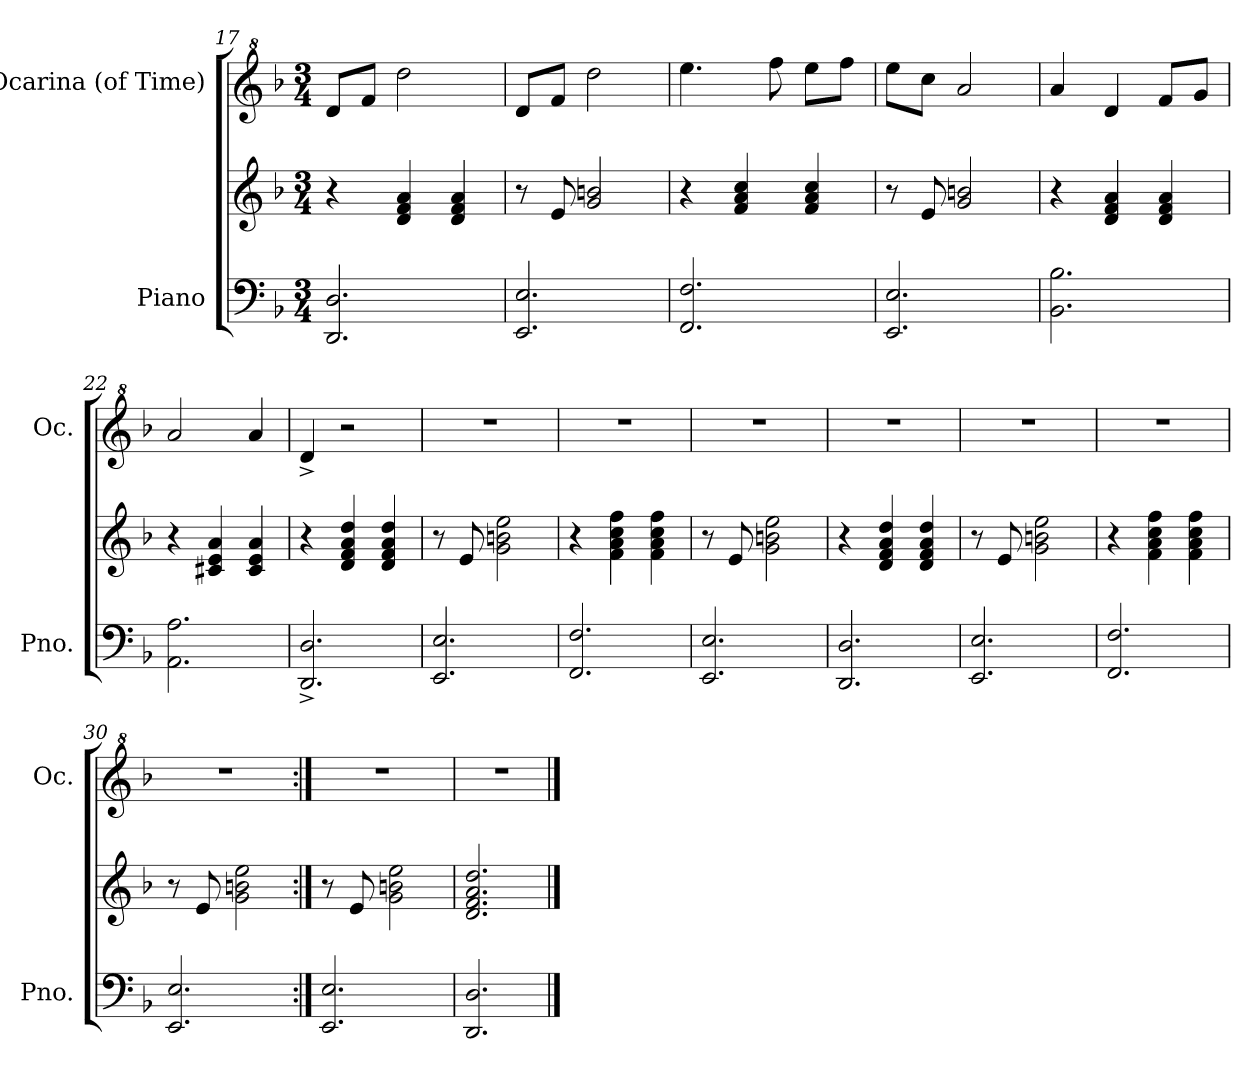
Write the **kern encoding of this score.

**kern	**kern	**kern
*part2	*part2	*part1
*staff3	*staff2	*staff1
*I"Piano	*	*I"Ocarina (of Time)
*I'Pno.	*	*I'Oc.
*clefF4	*clefG2	*clefG^2
*k[b-]	*k[b-]	*k[b-]
*M3/4	*M3/4	*M3/4
=17	=17	=17
2.DD/ 2.D/	4r	8dd/L
.	.	8ff/J
.	4d/ 4f/ 4a/	2ddd\
.	4d/ 4f/ 4a/	.
!!LO:LB:g=z
=18	=18	=18
2.EE/ 2.E/	8r	8dd/L
.	8e/	8ff/J
.	2g/ 2bn/	2ddd\
=19	=19	=19
2.FF/ 2.F/	4r	4.eee\
.	4f/ 4a/ 4cc/	.
.	.	8fff\
.	4f/ 4a/ 4cc/	8eee\L
.	.	8fff\J
=20	=20	=20
2.EE/ 2.E/	8r	8eee\L
.	8e/	8ccc\J
.	2g/ 2bn/	2aa/
=21	=21	=21
2.BB-\ 2.B-\	4r	4aa/
.	4d/ 4f/ 4a/	4dd/
.	4d/ 4f/ 4a/	8ff/L
.	.	8gg/J
=22	=22	=22
2.AA\ 2.A\	4r	2aa/
.	4c#X/ 4e/ 4a/	.
.	4c#/ 4e/ 4a/	4aa/
=23	=23	=23
2.DD/^ 2.D/^	4r	4dd^/
.	4d/ 4f/ 4a/ 4dd/	2r
.	4d/ 4f/ 4a/ 4dd/	.
=24	=24	=24
2.EE/ 2.E/	8r	2.r
.	8e/	.
.	2g\ 2bn\ 2ee\	.
=25	=25	=25
2.FF/ 2.F/	4r	2.r
.	4f\ 4a\ 4cc\ 4ff\	.
.	4f\ 4a\ 4cc\ 4ff\	.
=26	=26	=26
2.EE/ 2.E/	8r	2.r
.	8e/	.
.	2g\ 2bn\ 2ee\	.
!!LO:LB:g=z
=27	=27	=27
2.DD/ 2.D/	4r	2.r
.	4d/ 4f/ 4a/ 4dd/	.
.	4d/ 4f/ 4a/ 4dd/	.
=28	=28	=28
2.EE/ 2.E/	8r	2.r
.	8e/	.
.	2g\ 2bn\ 2ee\	.
=29	=29	=29
2.FF/ 2.F/	4r	2.r
.	4f\ 4a\ 4cc\ 4ff\	.
.	4f\ 4a\ 4cc\ 4ff\	.
=30	=30	=30
2.EE/ 2.E/	8r	2.r
.	8e/	.
.	2g\ 2bn\ 2ee\	.
=31:|!	=31:|!	=31:|!
2.EE/ 2.E/	8r	2.r
.	8e/	.
.	2g\ 2bn\ 2ee\	.
=32	=32	=32
2.DD/ 2.D/	2.d/ 2.f/ 2.a/ 2.dd/	2.r
==	==	==
*-	*-	*-
